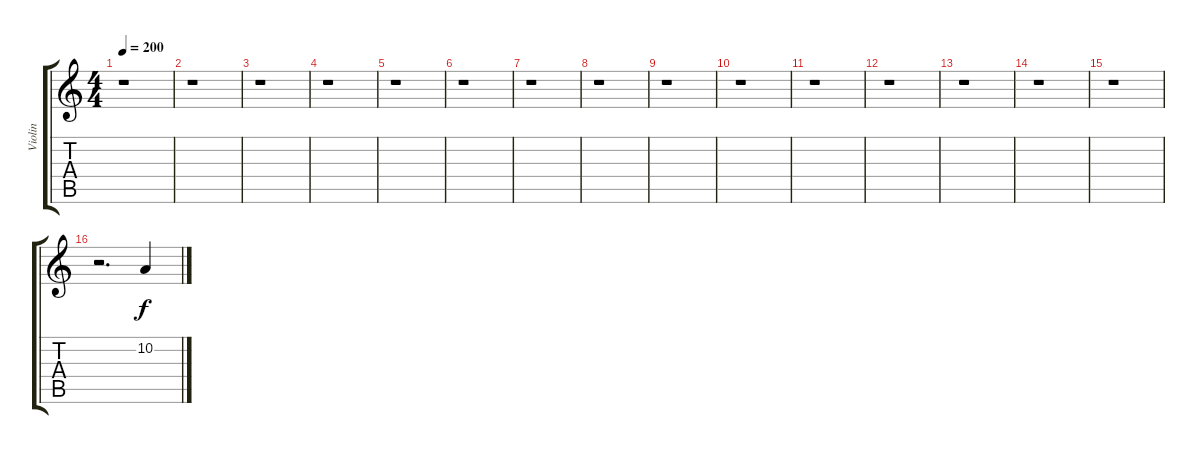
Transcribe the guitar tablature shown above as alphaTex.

\track ("Violin" "Violin") {instrument violin}
\staff {score tabs}
\tuning (E4 B3 G3 D3 A2 E2) {hide}
\ts (4 4)
\tempo 200
\clef g2
\ks c
r.1{dy f} |
r.1 |
r.1 |
r.1 |
r.1 |
r.1 |
r.1 |
r.1 |
r.1 |
r.1 |
r.1 |
r.1 |
r.1 |
r.1 |
r.1 |
r.2{d} 10.2.4
